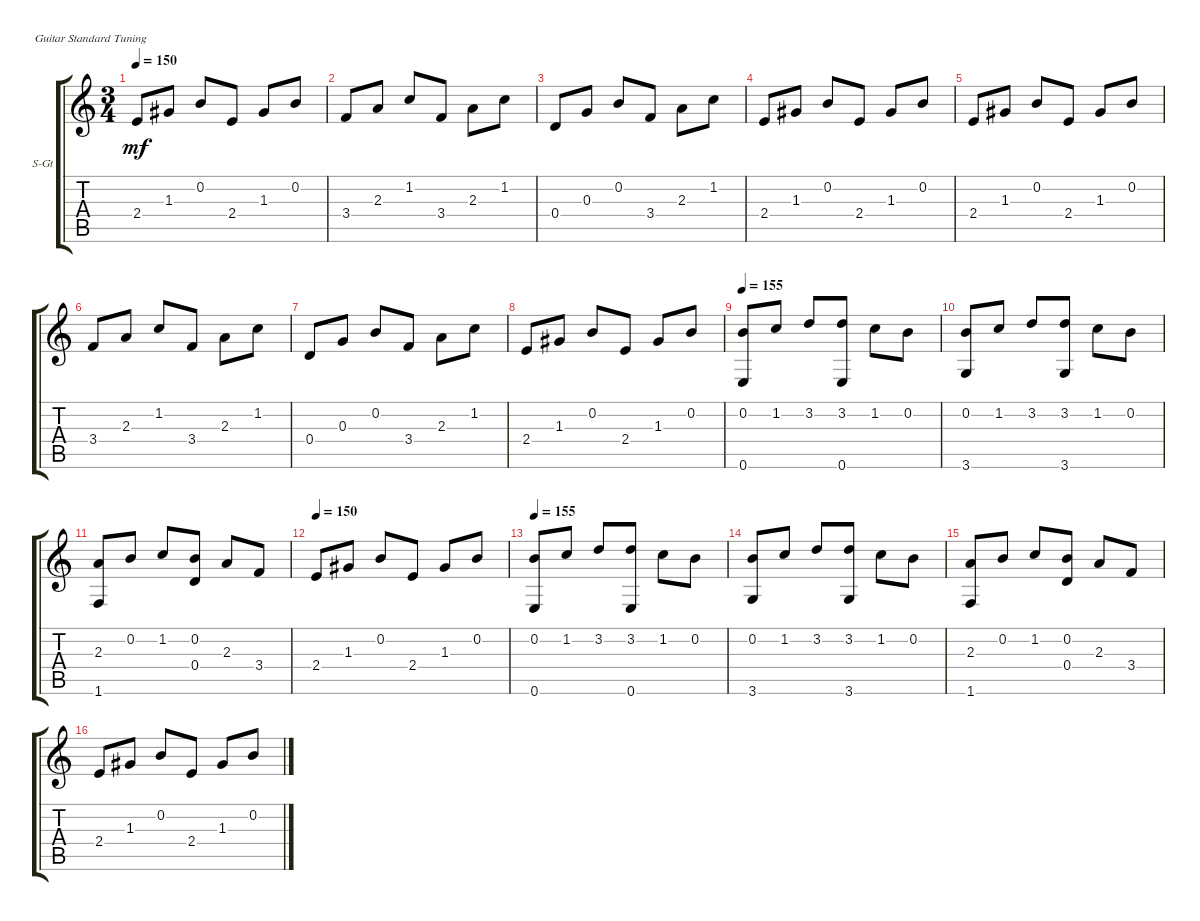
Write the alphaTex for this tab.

\defaultSystemsLayout 4
\bracketExtendMode groupsimilarinstruments
\firstSystemTrackNameOrientation horizontal
\otherSystemsTrackNameOrientation horizontal
\track ("Steel Guitar" "S-Gt") {instrument acousticguitarsteel}
\staff {score tabs}
\tuning (E4 B3 G3 D3 A2 E2)
\ts (3 4)
\tempo 150
\clef g2
\ks c
2.4.8{dy mf instrument acousticguitarsteel} 1.3.8 0.2.8 2.4.8 1.3.8 0.2.8 |
3.4.8 2.3.8 1.2.8 3.4.8 2.3.8 1.2.8 |
0.4.8 0.3.8 0.2.8 3.4.8 2.3.8 1.2.8 |
2.4.8 1.3.8 0.2.8 2.4.8 1.3.8 0.2.8 |
2.4.8 1.3.8 0.2.8 2.4.8 1.3.8 0.2.8 |
3.4.8 2.3.8 1.2.8 3.4.8 2.3.8 1.2.8 |
0.4.8 0.3.8 0.2.8 3.4.8 2.3.8 1.2.8 |
2.4.8 1.3.8 0.2.8 2.4.8 1.3.8 0.2.8 |
\tempo 155
(0.6 0.2).8 1.2.8 3.2.8 (3.2 0.6).8 1.2.8 0.2.8 |
(3.6 0.2).8 1.2.8 3.2.8 (3.6 3.2).8 1.2.8 0.2.8 |
(1.6 2.3).8 0.2.8 1.2.8 (0.4 0.2).8 2.3.8 3.4.8 |
\tempo (150 0.00625)
2.4.8 1.3.8 0.2.8 2.4.8 1.3.8 0.2.8 |
\tempo (155 0.00625)
(0.6 0.2).8 1.2.8 3.2.8 (3.2 0.6).8 1.2.8 0.2.8 |
(3.6 0.2).8 1.2.8 3.2.8 (3.6 3.2).8 1.2.8 0.2.8 |
(1.6 2.3).8 0.2.8 1.2.8 (0.4 0.2).8 2.3.8 3.4.8 |
2.4.8 1.3.8 0.2.8 2.4.8 1.3.8 0.2.8
